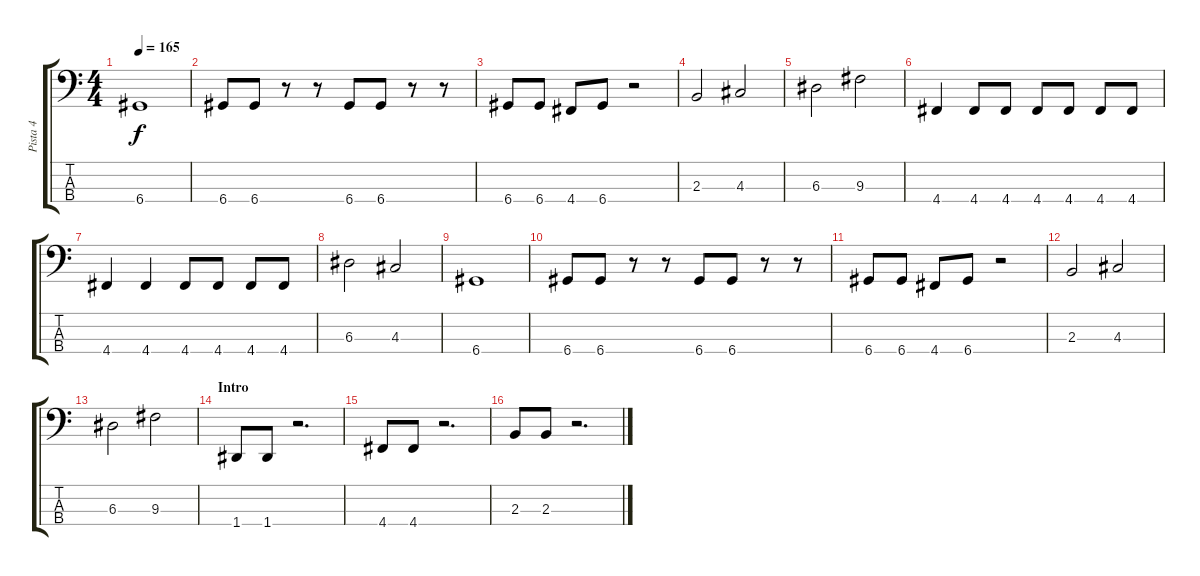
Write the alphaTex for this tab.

\track ("Pista 4" "Pista 4") {instrument acousticguitarnylon}
\staff {score tabs}
\tuning (G2 D2 A1 D1) {hide}
\ts (4 4)
\tempo 165
\clef f4
\ks c
6.4.1{dy f} |
6.4.8 6.4.8 r.8 r.8 6.4.8 6.4.8 r.8 r.8 |
6.4.8 6.4.8 4.4.8 6.4.8 r.2 |
2.3.2 4.3.2 |
6.3.2 9.3.2 |
4.4.4 4.4.8 4.4.8 4.4.8 4.4.8 4.4.8 4.4.8 |
4.4.4 4.4.4 4.4.8 4.4.8 4.4.8 4.4.8 |
6.3.2 4.3.2 |
6.4.1 |
6.4.8 6.4.8 r.8 r.8 6.4.8 6.4.8 r.8 r.8 |
6.4.8 6.4.8 4.4.8 6.4.8 r.2 |
2.3.2 4.3.2 |
6.3.2 9.3.2 |
\section ("" "Intro")
1.4.8 1.4.8 r.2{d} |
4.4.8 4.4.8 r.2{d} |
2.3.8 2.3.8 r.2{d}
